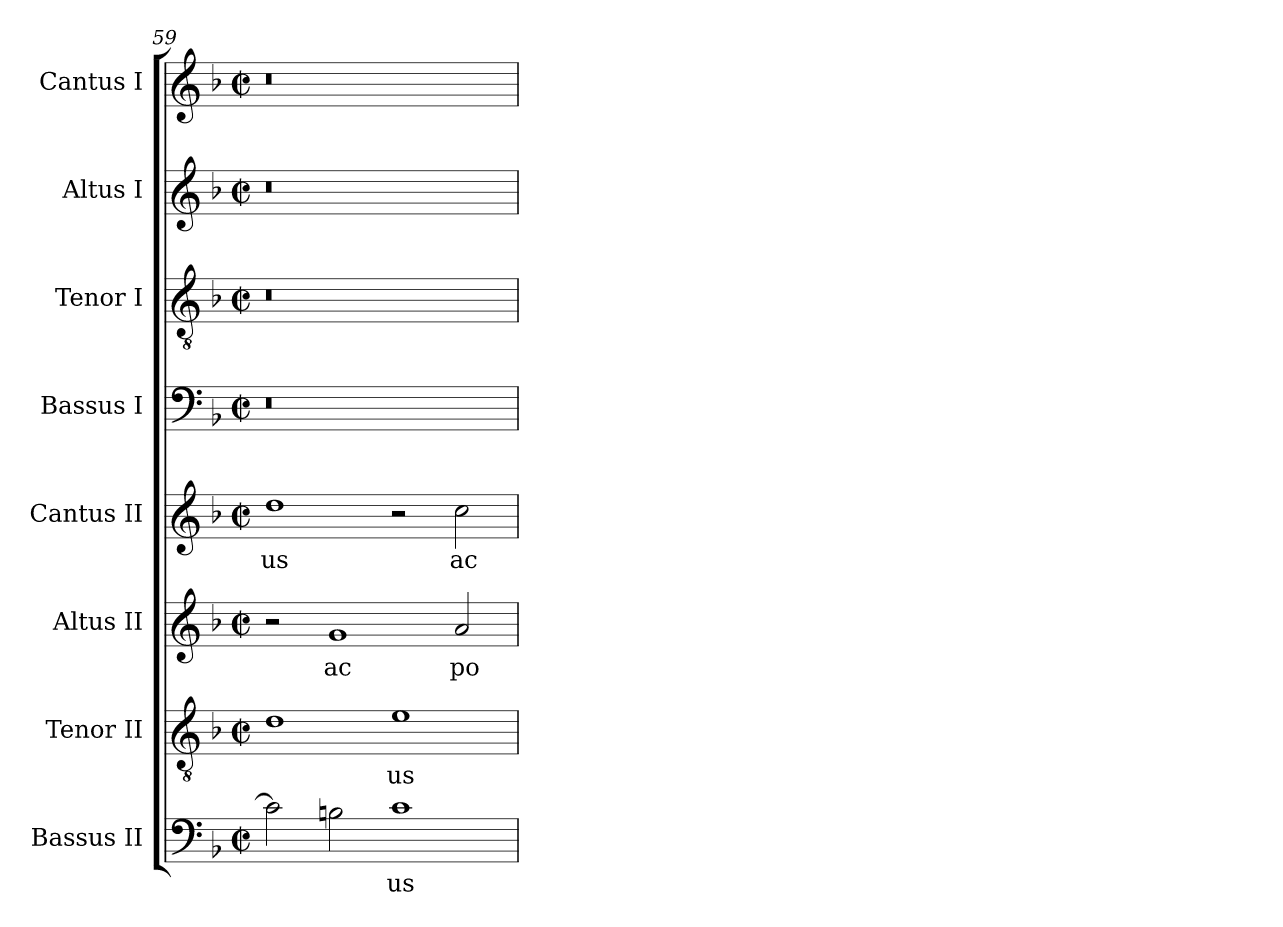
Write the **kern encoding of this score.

**kern	**text	**kern	**text	**kern	**text	**kern	**text	**kern	**kern	**kern	**kern
*part8	*part8	*part7	*part7	*part6	*part6	*part5	*part5	*part4	*part3	*part2	*part1
*staff8	*staff8	*staff7	*staff7	*staff6	*staff6	*staff5	*staff5	*staff4	*staff3	*staff2	*staff1
*I"Bassus II	*	*I"Tenor II	*	*I"Altus II	*	*I"Cantus II	*	*I"Bassus I	*I"Tenor I	*I"Altus I	*I"Cantus I
*clefF4	*	*clefGv2	*	*clefG2	*	*clefG2	*	*clefF4	*clefGv2	*clefG2	*clefG2
*k[b-]	*	*k[b-]	*	*k[b-]	*	*k[b-]	*	*k[b-]	*k[b-]	*k[b-]	*k[b-]
*F:	*	*F:	*	*F:	*	*F:	*	*F:	*F:	*F:	*F:
*M2/2	*	*M2/2	*	*M2/2	*	*M2/2	*	*M2/2	*M2/2	*M2/2	*M2/2
*met(c|)	*	*met(c|)	*	*met(c|)	*	*met(c|)	*	*met(c|)	*met(c|)	*met(c|)	*met(c|)
=59	=59	=59	=59	=59	=59	=59	=59	=59	=59	=59	=59
!	!	!	!	!	!	!	!LO:LY:b:cj	!	!	!	!
2c\]	.	1d	.	2r	.	1dd	us	0r	0r	0r	0r
!	!	!	!	!	!LO:LY:b:cj	!	!	!	!	!	!
2Bn\	.	.	.	1g	ac	.	.	.	.	.	.
!	!LO:LY:b:cj	!	!LO:LY:b:cj	!	!	!	!	!	!	!	!
1c	us	1e	us	.	.	2r	.	.	.	.	.
!	!	!	!	!	!LO:LY:b:cj	!	!LO:LY:b:cj	!	!	!	!
.	.	.	.	2a/	po-	2cc\	ac	.	.	.	.
=	=	=	=	=	=	=	=	=	=	=	=
*-	*-	*-	*-	*-	*-	*-	*-	*-	*-	*-	*-
